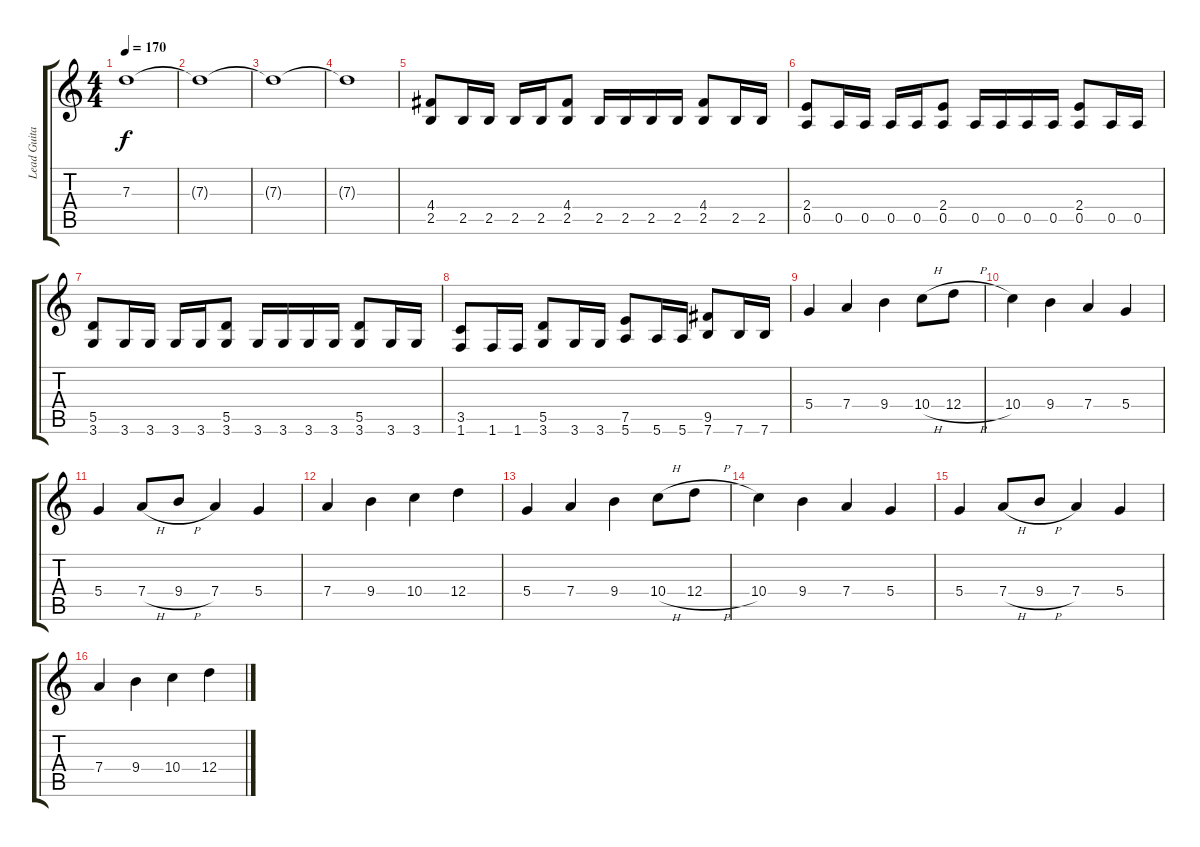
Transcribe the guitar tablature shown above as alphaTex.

\track ("Lead Guitar" "Lead Guita") {instrument distortionguitar}
\staff {score tabs}
\tuning (E4 B3 G3 D3 A2 E2) {hide}
\ts (4 4)
\tempo 170
\clef g2
\ks c
7.3.1{dy f} |
7.3{t}.1 |
7.3{t}.1 |
7.3{t}.1 |
(4.4 2.5).8 2.5.16 2.5.16 2.5.16 2.5.16 (4.4 2.5).8 2.5.16 2.5.16 2.5.16 2.5.16 (4.4 2.5).8 2.5.16 2.5.16 |
(2.4 0.5).8 0.5.16 0.5.16 0.5.16 0.5.16 (2.4 0.5).8 0.5.16 0.5.16 0.5.16 0.5.16 (2.4 0.5).8 0.5.16 0.5.16 |
(5.5 3.6).8 3.6.16 3.6.16 3.6.16 3.6.16 (5.5 3.6).8 3.6.16 3.6.16 3.6.16 3.6.16 (5.5 3.6).8 3.6.16 3.6.16 |
(3.5 1.6).8 1.6.16 1.6.16 (5.5 3.6).8 3.6.16 3.6.16 (7.5 5.6).8 5.6.16 5.6.16 (9.5 7.6).8 7.6.16 7.6.16 |
5.4.4 7.4.4 9.4.4 10.4{h}.8 12.4{h}.8 |
10.4.4 9.4.4 7.4.4 5.4.4 |
5.4.4 7.4{h}.8 9.4{h}.8 7.4.4 5.4.4 |
7.4.4 9.4.4 10.4.4 12.4.4 |
5.4.4 7.4.4 9.4.4 10.4{h}.8 12.4{h}.8 |
10.4.4 9.4.4 7.4.4 5.4.4 |
5.4.4 7.4{h}.8 9.4{h}.8 7.4.4 5.4.4 |
7.4.4 9.4.4 10.4.4 12.4.4
